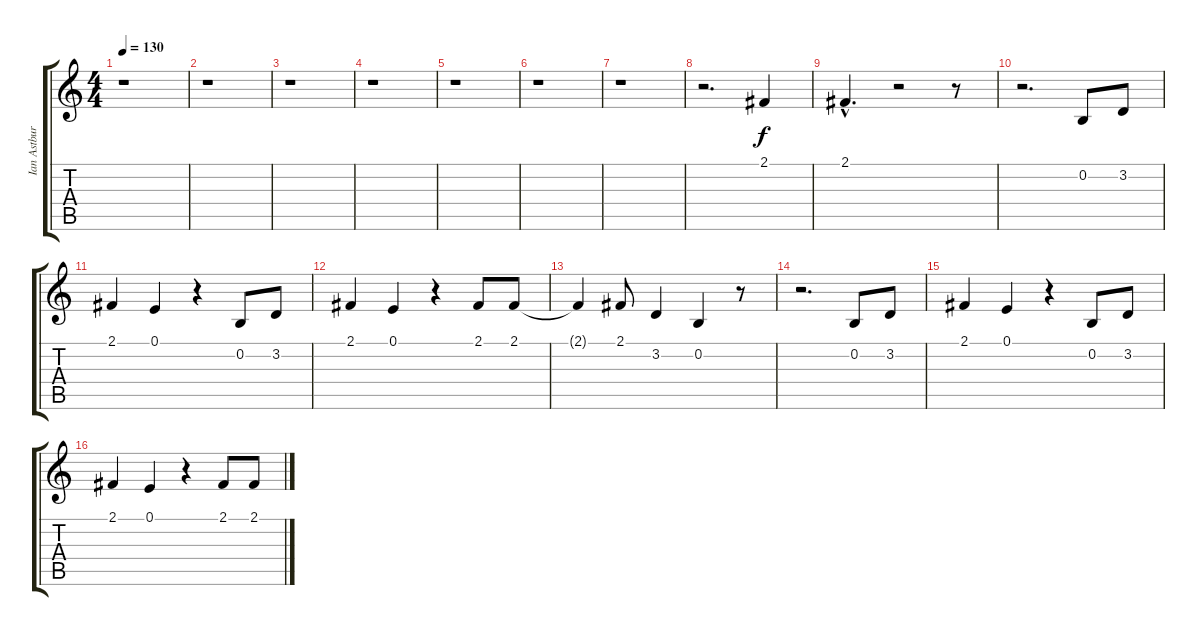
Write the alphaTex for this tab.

\track ("Ian Astbury" "Ian Astbur") {instrument lead6voice}
\staff {score tabs}
\tuning (E4 B3 G3 D3 A2 E2) {hide}
\ts (4 4)
\tempo 130
\clef g2
\ks c
r.1{dy f instrument lead6voice} |
r.1 |
r.1 |
r.1 |
r.1 |
r.1 |
r.1 |
r.2{d} 2.1.4 |
2.1{hac}.4{d} r.2 r.8 |
r.2{d} 0.2.8 3.2.8 |
2.1.4 0.1.4 r.4 0.2.8 3.2.8 |
2.1.4 0.1.4 r.4 2.1.8 2.1.8 |
2.1{t}.4 2.1.8 3.2.4 0.2.4 r.8 |
r.2{d} 0.2.8 3.2.8 |
2.1.4 0.1.4 r.4 0.2.8 3.2.8 |
2.1.4 0.1.4 r.4 2.1.8 2.1.8
